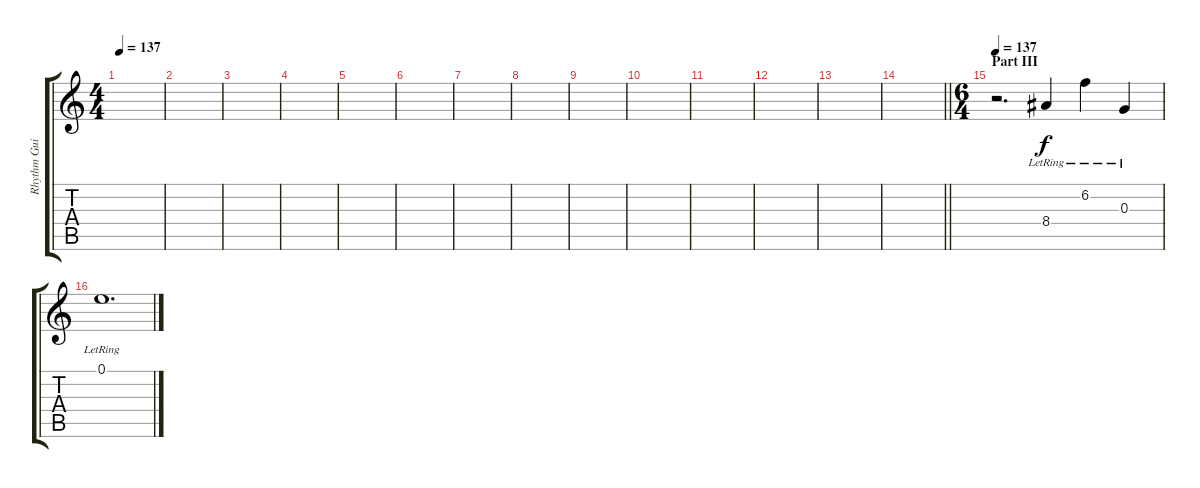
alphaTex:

\track ("Rhythm Guitar Clean" "Rhythm Gui") {instrument electricguitarclean}
\staff {score tabs}
\tuning (E4 B3 G3 D3 A2 E2) {hide}
\ts (4 4)
\tempo 137
\clef g2
\ks c
|
|
|
|
|
|
|
|
|
|
|
|
|
\barLineRight lightlight
|
\ts (6 4)
\section ("" "Part III")
\tempo 137
r.2{d} 8.4{lr}.4 6.2{lr}.4 0.3{lr}.4 |
0.1{lr}.1{d}
